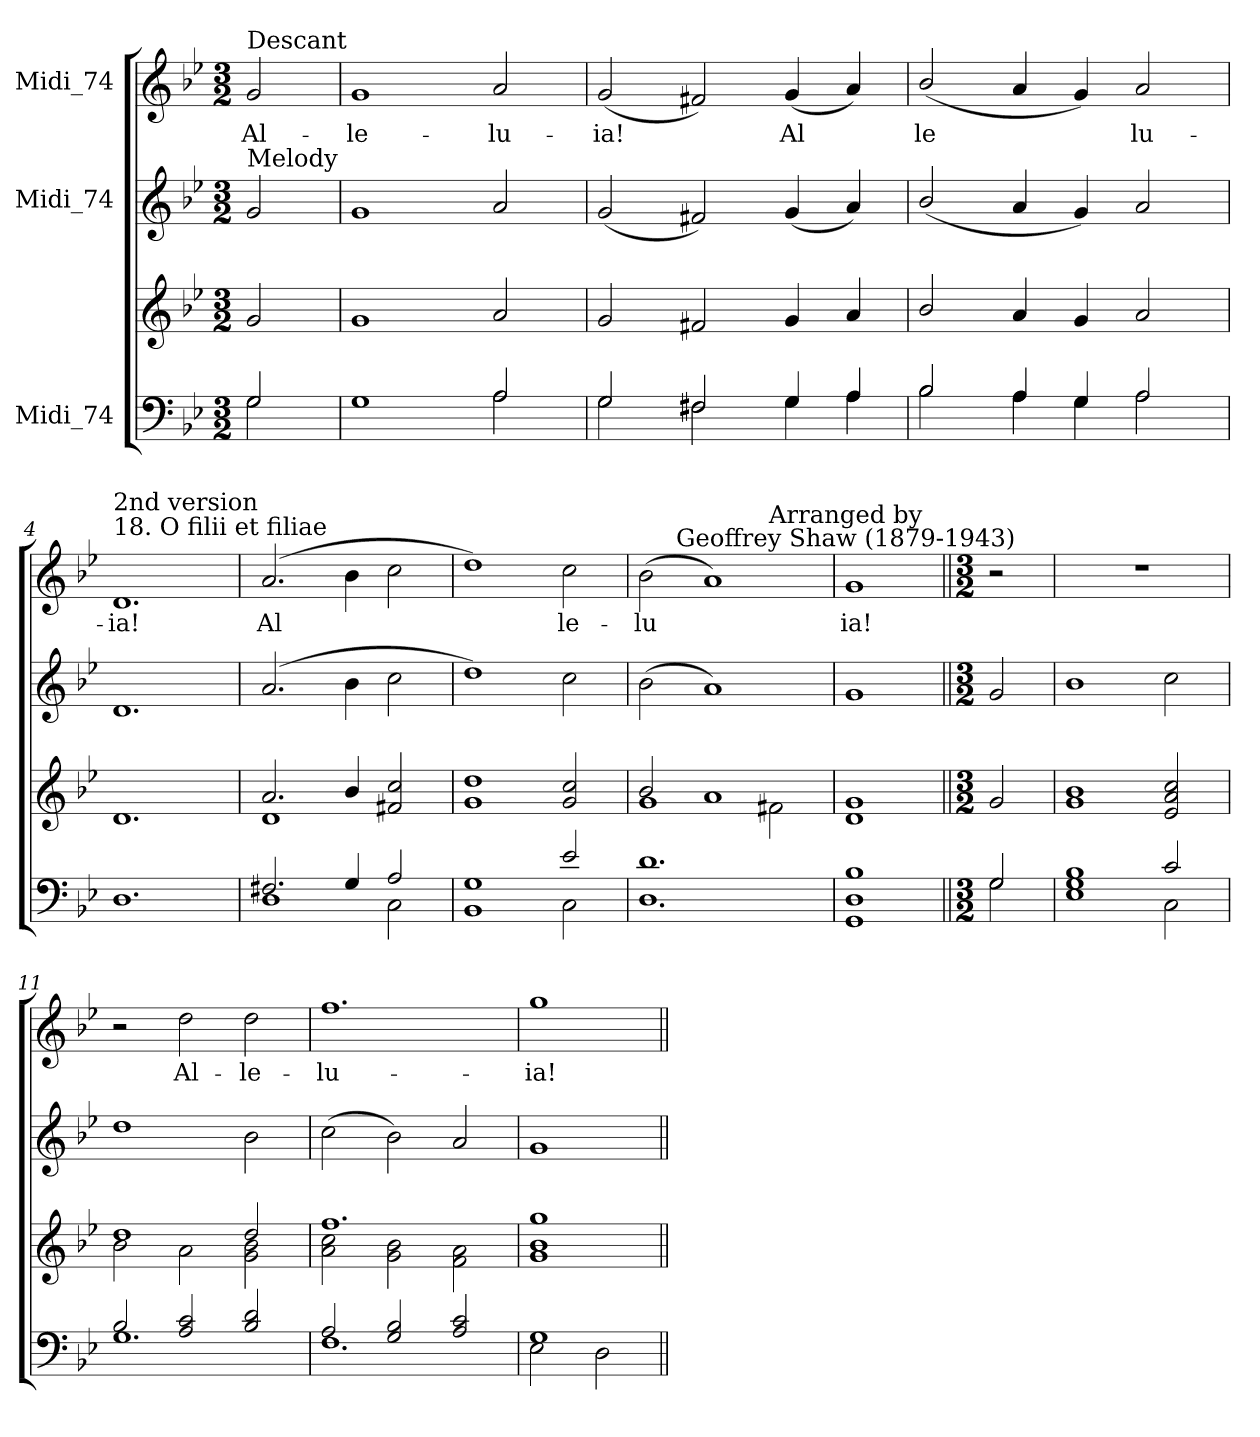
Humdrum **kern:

**kern	**kern	**kern	**kern	**text
*part3	*part3	*part2	*part1	*part1
*staff4	*staff3	*staff2	*staff1	*staff1
*I"Midi_74	*	*I"Midi_74	*I"Midi_74	*
*clefF4	*clefG2	*clefG2	*clefG2	*
*k[b-e-]	*k[b-e-]	*k[b-e-]	*k[b-e-]	*
*B-:	*B-:	*B-:	*B-:	*
*M3/2	*M3/2	*M3/2	*M3/2	*
=	=	=	=	=
*^	*^	*	*	*
*	*^	*	*^	*	*	*
!	!	!	!	!	!	!	!LO:TX:a:t=Descant	!
!	!	!	!	!	!	!LO:TX:a:t=Melody	!	!
!	!	!	!	!	!	!	!	!LO:LY:b
2G/	2ryy	2G\	2g/	2ryy	2ryy	2g	2g	Al-
=1	=1	=1	=1	=1	=1	=1	=1	=1
!	!	!	!	!	!	!	!	!LO:LY:b
1G/	1.ryy	1ryy	1g/	1.ryy	1.ryy	1g	1g	-le-
!	!	!	!	!	!	!	!	!LO:LY:b
2A/	.	2A\	2a/	.	.	2a	2a	-lu-
=2	=2	=2	=2	=2	=2	=2	=2	=2
!	!	!	!	!	!	!	!	!LO:LY:b
2G/	1.ryy	2G\	2g/	1.ryy	1.ryy	(<2g	(<2g	-ia!
2F#X/	.	2F#X\	2f#X/	.	.	2f#X)	2f#X)	.
!	!	!	!	!	!	!	!	!LO:LY:b
4G/	.	4G\	4g/	.	.	(<4g	(<4g	Al
4A/	.	4A\	4a/	.	.	4a)	4a)	.
=3	=3	=3	=3	=3	=3	=3	=3	=3
!	!	!	!	!	!	!	!	!LO:LY:b
2B-/	1.ryy	2B-\	2b-/	1.ryy	1.ryy	(<2b-/	(<2b-/	le
4A/	.	4A\	4a/	.	.	4a	4a	.
4G/	.	4G\	4g/	.	.	4g)	4g)	.
!	!	!	!	!	!	!	!	!LO:LY:b
2A/	.	2A\	2a/	.	.	2a	2a	lu-
=4	=4	=4	=4	=4	=4	=4	=4	=4
!	!	!	!	!	!	!	!LO:TX:a:t=18. O filii et filiae	!
!	!	!	!	!	!	!	!LO:TX:a:t=2nd version	!
!	!	!	!	!	!	!	!	!LO:LY:b
1.D/	1.ryy	1.ryy	1.d/	1.ryy	1.ryy	1.d	1.d	-ia!
=5	=5	=5	=5	=5	=5	=5	=5	=5
!	!	!	!	!	!	!	!	!LO:LY:b
2.F#X/	1.ryy	1D\	2.a/	1.ryy	1d\	(>2.a	(>2.a	Al
4G/	.	.	4b-/	.	.	4b-	4b-	.
2A/	.	2C\	2f#X/ 2cc/	.	2ryy	2cc	2cc	.
=6	=6	=6	=6	=6	=6	=6	=6	=6
1G/	1.ryy	1BB-\	1g/ 1dd/	1.ryy	1.ryy	1dd)	1dd)	.
!	!	!	!	!	!	!	!	!LO:LY:b
2e-/	.	2C\	2g/ 2cc/	.	.	2cc	2cc	le-
=7	=7	=7	=7	=7	=7	=7	=7	=7
!	!	!	!	!	!	!	!	!LO:LY:b
1.d/	1.ryy	1.D\	2b-/	1.ryy	1g\	(>2b-	(>2b-	-lu
.	.	.	1a/	.	.	1a)	1a)	.
.	.	.	.	.	2f#X\	.	.	.
=8	=8	=8	=8	=8	=8	=8	=8	=8
!	!	!	!	!	!	!	!LO:TX:a:cj:t=Arranged by\nGeoffrey Shaw (1879-1943)	!
!	!	!	!	!	!	!	!	!LO:LY:b
1D/ 1B-/	1ryy	1GG\	1g/	1ryy	1d\	1g	1g	ia!
!!LO:LB:g=z
=9||	=9||	=9||	=9||	=9||	=9||	=9||	=9||	=9||
*M3/2	*	*	*M3/2	*	*	*M3/2	*M3/2	*
2G/	2ryy	2G\	2g/	2ryy	2ryy	2g	2r	.
=10	=10	=10	=10	=10	=10	=10	=10	=10
!	!	!	!	!	!	!	!LO:N:vis=1	!
1G/ 1B-/	1.ryy	1E-\	1b-/	1.ryy	1g\	1b-	1.r	.
2c/	.	2C\	2e-/ 2a/ 2cc/	.	2ryy	2cc	.	.
=11	=11	=11	=11	=11	=11	=11	=11	=11
2B-/	1.ryy	1.G\	1dd/	1.ryy	2b-\	1dd	2r	.
!	!	!	!	!	!	!	!	!LO:LY:b
2A/ 2c/	.	.	.	.	2a\	.	2dd	Al-
!	!	!	!	!	!	!	!	!LO:LY:b
2B-/ 2d/	.	.	2dd/	.	2g\ 2b-\	2b-	2dd	-le-
=12	=12	=12	=12	=12	=12	=12	=12	=12
!	!	!	!	!	!	!	!	!LO:LY:b
2A/	1.ryy	1.F\	1.ff/	1.ryy	2a\ 2cc\	(>2cc	1.ff	-lu-
2G/ 2B-/	.	.	.	.	2g\ 2b-\	2b-)	.	.
2A/ 2c/	.	.	.	.	2f\ 2a\	2a	.	.
=13	=13	=13	=13	=13	=13	=13	=13	=13
!	!	!	!	!	!	!	!	!LO:LY:b
1G/	1ryy	2E-\	1gg/	1ryy	1g\ 1b-\	1g	1gg	-ia!
.	.	2D\	.	.	.	.	.	.
*v	*v	*v	*	*	*	*	*	*
*	*v	*v	*v	*	*	*
=||	=||	=||	=||	=||
*-	*-	*-	*-	*-
